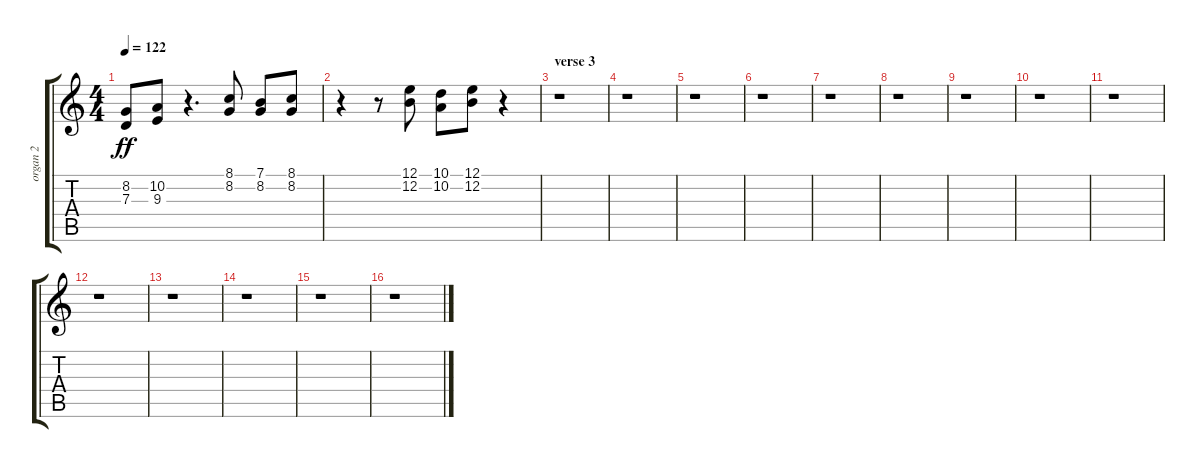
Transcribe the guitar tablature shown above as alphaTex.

\track ("organ 2" "organ 2") {instrument rockorgan}
\staff {score tabs}
\tuning (E4 B3 G3 D3 A2 E2) {hide}
\ts (4 4)
\tempo 122
\clef g2
\ks c
(8.2 7.3).8{dy ff} (10.2 9.3).8 r.4{d} (8.1 8.2).8 (7.1 8.2).8 (8.1 8.2).8 |
r.4 r.8 (12.1 12.2).8 (10.1 10.2).8 (12.1 12.2).8 r.4 |
\section ("" "verse 3")
r.1 |
r.1 |
r.1 |
r.1 |
r.1 |
r.1 |
r.1 |
r.1 |
r.1 |
r.1 |
r.1 |
r.1 |
r.1 |
r.1
